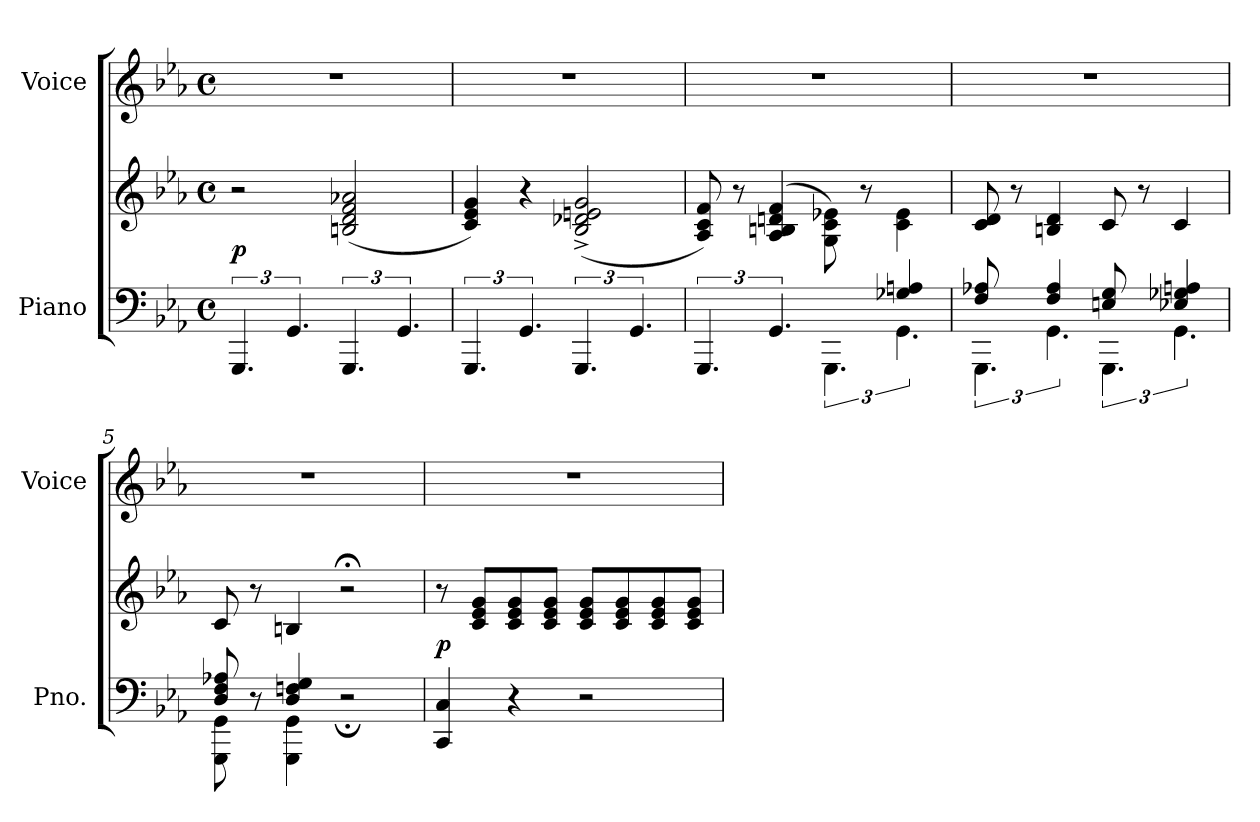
**kern	**kern	**dynam	**kern
*part2	*part2	*part2	*part1
*staff3	*staff2	*staff2/3	*staff1
*I"Piano	*	*	*I"Voice
*I'Pno.	*	*	*I'Voice
!!LO:PB:g=z
*clefF4	*clefG2	*	*clefG2
*k[b-e-a-]	*k[b-e-a-]	*	*k[b-e-a-]
*E-:	*E-:	*	*E-:
*M4/4	*M4/4	*	*M4/4
*met(c)	*met(c)	*	*met(c)
*MM80	*MM80	*	*MM80
=1	=1	=1	=1
6.GGGi/	2r	p	1r
6.GGi/	.	.	.
6.GGGi/	(2Bni/ 2di 2fi 2a-Xi	.	.
6.GGi/	.	.	.
=2	=2	=2	=2
6.GGGi/	4ci/ 4e-i 4gi)	.	1r
6.GGi/	4r	.	.
6.GGGi/	(2B-i/^ 2d-Xi^ 2eni^ 2gi^	.	.
6.GGi/	.	.	.
=3	=3	=3	=3
*^	*^	*	*
2.ryy	6.GGGi/	8A-i/ 8ci 8fi)	2.ryy	.	1r
.	.	8r	.	.	.
.	6.GGi/	(4A-i/ 4Bni 4dni 4fi	.	.	.
.	6.GGGi\	8Gi\ 8ci 8e-Xi)	.	.	.
.	.	8r	.	.	.
4G-Xi/ 4Ani	6.GGi\	4ci\ 4e-i	4ryy	.	.
=4	=4	=4	=4	=4	=4
8Fi/ 8A-Xi	6.GGGi\	8ci/ 8di	8ryy	.	1r
8ryy	.	8r	8ryy	.	.
4Fi/ 4A-i	6.GGi\	4Bni/ 4di	4.ryy	.	.
8Eni/ 8Gi	6.GGGi\	8ci/	.	.	.
8ryy	.	8r	8ryy	.	.
4E-Xi/ 4G-Xi 4Ani	6.GGi\	4ci/	4ryy	.	.
!!LO:LB:g=z
=5	=5	=5	=5	=5	=5
8Di/ 8Fi 8A-Xi	8GGGi\ 8GGi	8ci/	8ryy	.	1r
8ryy	8r	8r	8ryy	.	.
4Di/ 4Fni 4Gi	4GGGi\ 4GGi	4Bni/	4ryy	.	.
2ryy	2r;	2r;	2ryy	.	.
*v	*v	*	*	*	*
*	*v	*v	*	*
=6	=6	=6	=6
4CCi/ 4Ci	8r	p	1r
.	8ci/ 8e-i 8giL	.	.
4r	8ci/ 8e-i 8gi	.	.
.	8ci/ 8e-i 8giJ	.	.
2r	8ci/ 8e-i 8giL	.	.
.	8ci/ 8e-i 8gi	.	.
.	8ci/ 8e-i 8gi	.	.
.	8ci/ 8e-i 8giJ	.	.
=	=	=	=
*-	*-	*-	*-
